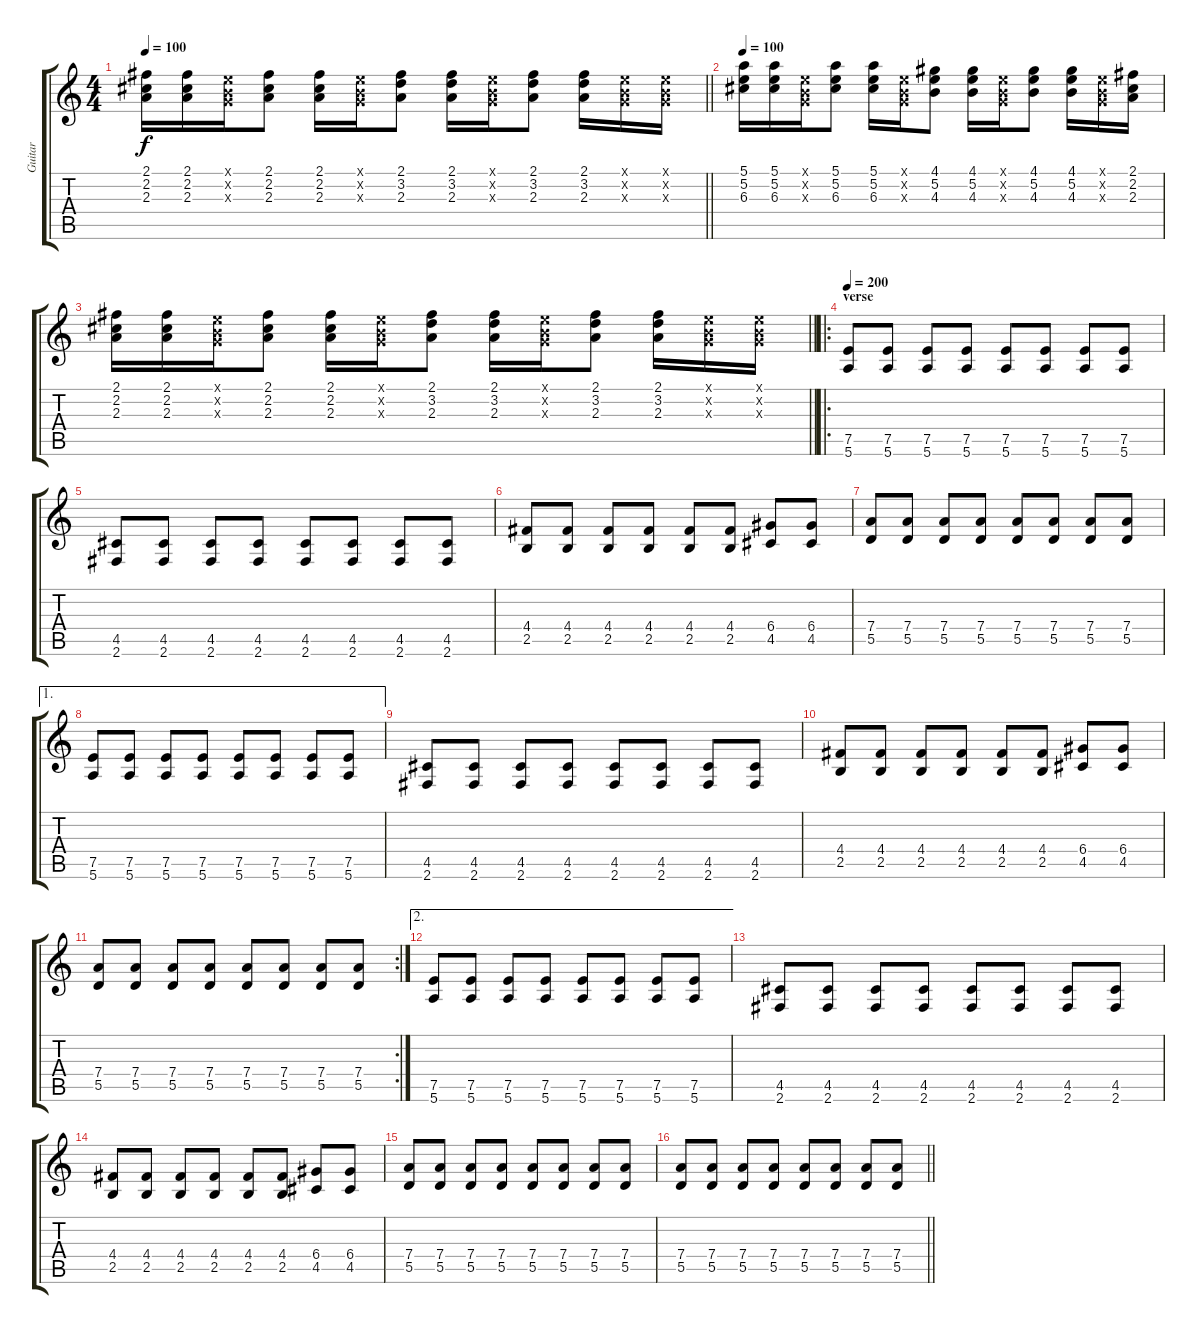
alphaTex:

\track ("Guitar" "Guitar") {instrument distortionguitar}
\staff {score tabs}
\tuning (E4 B3 G3 D3 A2 E2) {hide}
\ts (4 4)
\tempo 100
\clef g2
\barLineRight lightlight
\ks c
(2.1 2.2 2.3).16{dy f} (2.1 2.2 2.3).16 (0.1{x} 0.2{x} 0.3{x}).16 (2.1 2.2 2.3).8 (2.1 2.2 2.3).16 (0.1{x} 0.2{x} 0.3{x}).16 (2.1 3.2 2.3).8 (2.1 3.2 2.3).16 (0.1{x} 0.2{x} 0.3{x}).16 (2.1 3.2 2.3).8 (2.1 3.2 2.3).16 (0.1{x} 0.2{x} 0.3{x}).16 (0.1{x} 0.2{x} 0.3{x}).16 |
\tempo 100
(5.1 5.2 6.3).16 (5.1 5.2 6.3).16 (0.1{x} 0.2{x} 0.3{x}).16 (5.1 5.2 6.3).8 (5.1 5.2 6.3).16 (0.1{x} 0.2{x} 0.3{x}).16 (4.1 5.2 4.3).8 (4.1 5.2 4.3).16 (0.1{x} 0.2{x} 0.3{x}).16 (4.1 5.2 4.3).8 (4.1 5.2 4.3).16 (0.1{x} 0.2{x} 0.3{x}).16 (2.1 2.2 2.3).16 |
\barLineRight lightlight
(2.1 2.2 2.3).16 (2.1 2.2 2.3).16 (0.1{x} 0.2{x} 0.3{x}).16 (2.1 2.2 2.3).8 (2.1 2.2 2.3).16 (0.1{x} 0.2{x} 0.3{x}).16 (2.1 3.2 2.3).8 (2.1 3.2 2.3).16 (0.1{x} 0.2{x} 0.3{x}).16 (2.1 3.2 2.3).8 (2.1 3.2 2.3).16 (0.1{x} 0.2{x} 0.3{x}).16 (0.1{x} 0.2{x} 0.3{x}).16 |
\ro
\section ("" "verse")
\tempo 200
(7.5 5.6).8{instrument electricguitarmuted} (7.5 5.6).8 (7.5 5.6).8 (7.5 5.6).8 (7.5 5.6).8 (7.5 5.6).8 (7.5 5.6).8 (7.5 5.6).8 |
(4.5 2.6).8 (4.5 2.6).8 (4.5 2.6).8 (4.5 2.6).8 (4.5 2.6).8 (4.5 2.6).8 (4.5 2.6).8 (4.5 2.6).8 |
(4.4 2.5).8 (4.4 2.5).8 (4.4 2.5).8 (4.4 2.5).8 (4.4 2.5).8 (4.4 2.5).8 (6.4 4.5).8 (6.4 4.5).8 |
(7.4 5.5).8 (7.4 5.5).8 (7.4 5.5).8 (7.4 5.5).8 (7.4 5.5).8 (7.4 5.5).8 (7.4 5.5).8 (7.4 5.5).8 |
\ae 1
(7.5 5.6).8 (7.5 5.6).8 (7.5 5.6).8 (7.5 5.6).8 (7.5 5.6).8 (7.5 5.6).8 (7.5 5.6).8 (7.5 5.6).8 |
(4.5 2.6).8 (4.5 2.6).8 (4.5 2.6).8 (4.5 2.6).8 (4.5 2.6).8 (4.5 2.6).8 (4.5 2.6).8 (4.5 2.6).8 |
(4.4 2.5).8 (4.4 2.5).8 (4.4 2.5).8 (4.4 2.5).8 (4.4 2.5).8 (4.4 2.5).8 (6.4 4.5).8 (6.4 4.5).8 |
\rc 2
(7.4 5.5).8 (7.4 5.5).8 (7.4 5.5).8 (7.4 5.5).8 (7.4 5.5).8 (7.4 5.5).8 (7.4 5.5).8 (7.4 5.5).8 |
\ae 2
(7.5 5.6).8 (7.5 5.6).8 (7.5 5.6).8 (7.5 5.6).8 (7.5 5.6).8 (7.5 5.6).8 (7.5 5.6).8 (7.5 5.6).8 |
(4.5 2.6).8 (4.5 2.6).8 (4.5 2.6).8 (4.5 2.6).8 (4.5 2.6).8 (4.5 2.6).8 (4.5 2.6).8 (4.5 2.6).8 |
(4.4 2.5).8 (4.4 2.5).8 (4.4 2.5).8 (4.4 2.5).8 (4.4 2.5).8 (4.4 2.5).8 (6.4 4.5).8{instrument distortionguitar} (6.4 4.5).8 |
(7.4 5.5).8 (7.4 5.5).8 (7.4 5.5).8 (7.4 5.5).8 (7.4 5.5).8 (7.4 5.5).8 (7.4 5.5).8 (7.4 5.5).8 |
\barLineRight lightlight
(7.4 5.5).8 (7.4 5.5).8 (7.4 5.5).8 (7.4 5.5).8 (7.4 5.5).8 (7.4 5.5).8 (7.4 5.5).8 (7.4 5.5).8
